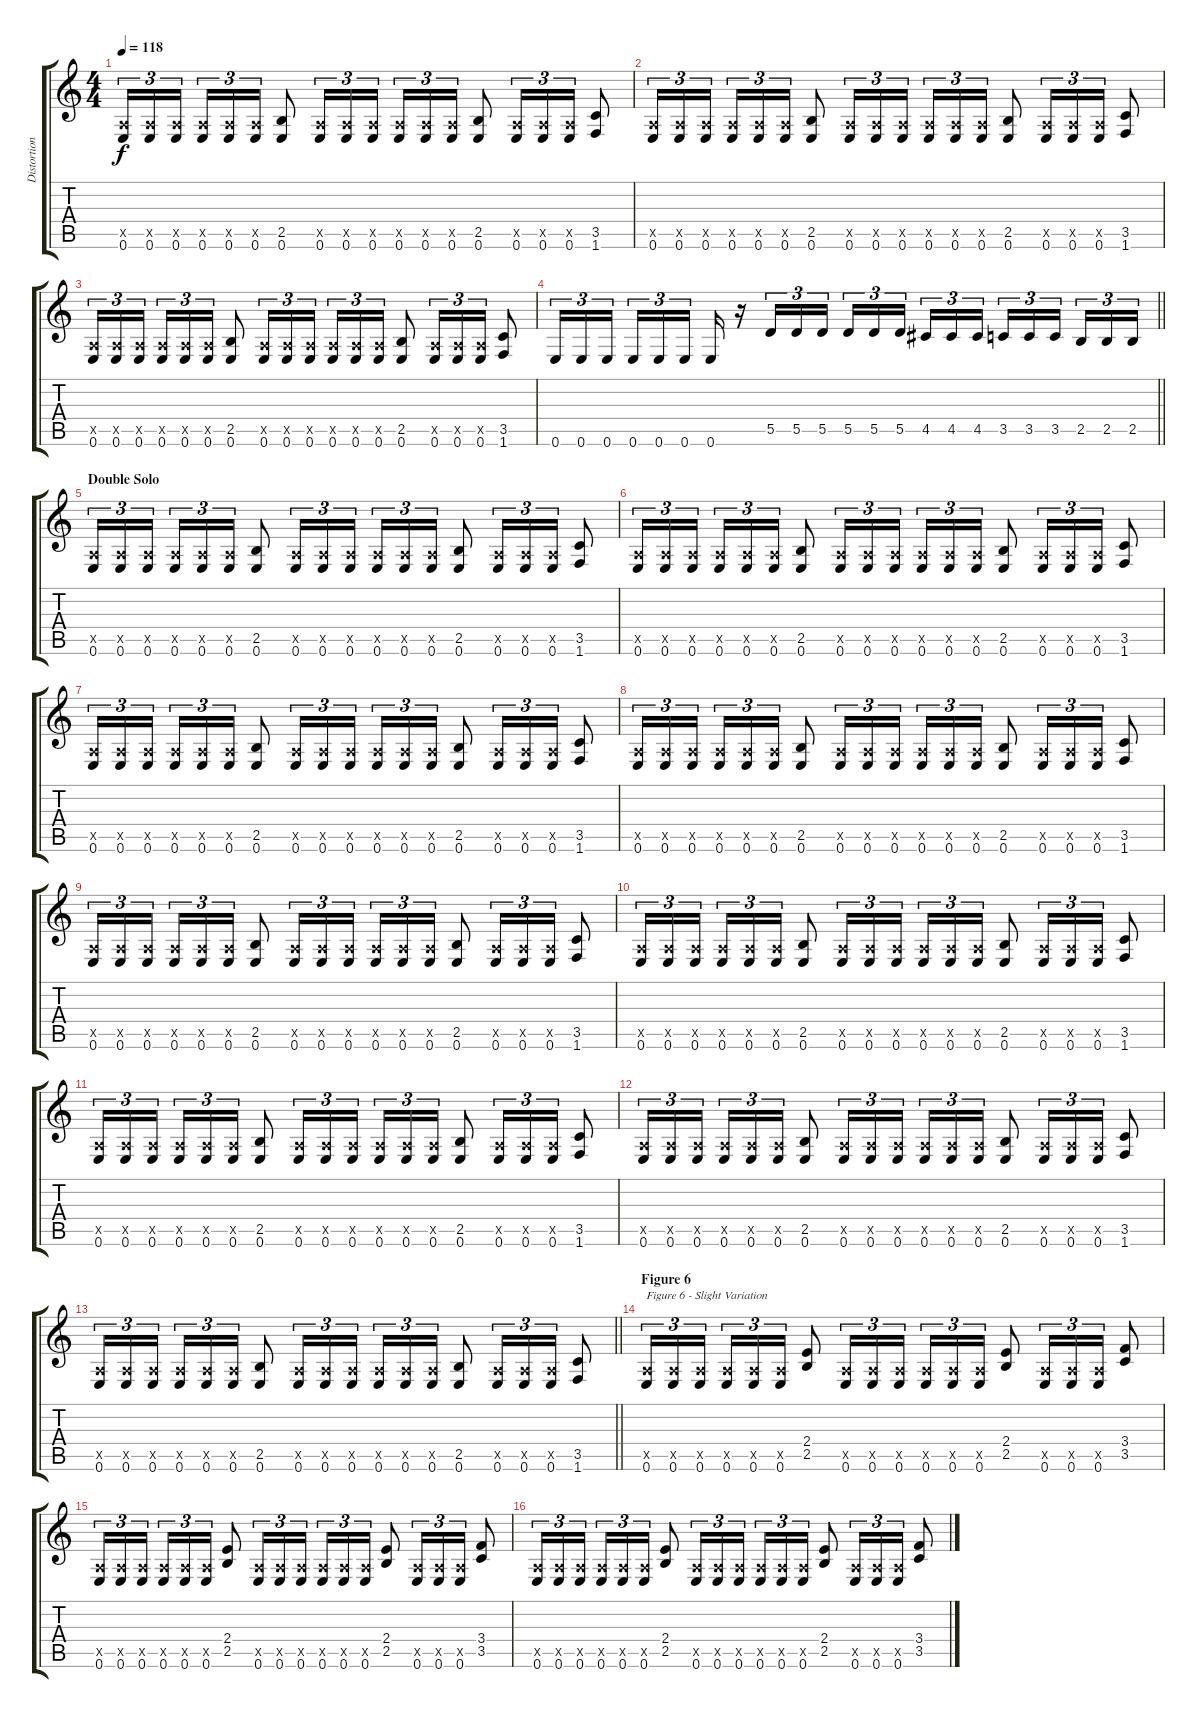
\track ("Distortion Guitar \"Kirk Hammet\"" "Distortion") {instrument distortionguitar}
\staff {score tabs}
\tuning (E4 B3 G3 D3 A2 E2) {hide}
\ts (4 4)
\tempo 118
\clef g2
\ks c
(0.5{x} 0.6).16{tu (3 2) dy f} (0.5{x} 0.6).16{tu (3 2)} (0.5{x} 0.6).16{tu (3 2) beam splitsecondary} (0.5{x} 0.6).16{tu (3 2)} (0.5{x} 0.6).16{tu (3 2)} (0.5{x} 0.6).16{tu (3 2)} (2.5 0.6).8 (0.5{x} 0.6).16{tu (3 2)} (0.5{x} 0.6).16{tu (3 2)} (0.5{x} 0.6).16{tu (3 2)} (0.5{x} 0.6).16{tu (3 2)} (0.5{x} 0.6).16{tu (3 2)} (0.5{x} 0.6).16{tu (3 2)} (2.5 0.6).8 (0.5{x} 0.6).16{tu (3 2)} (0.5{x} 0.6).16{tu (3 2)} (0.5{x} 0.6).16{tu (3 2)} (3.5 1.6).8 |
(0.5{x} 0.6).16{tu (3 2)} (0.5{x} 0.6).16{tu (3 2)} (0.5{x} 0.6).16{tu (3 2) beam splitsecondary} (0.5{x} 0.6).16{tu (3 2)} (0.5{x} 0.6).16{tu (3 2)} (0.5{x} 0.6).16{tu (3 2)} (2.5 0.6).8 (0.5{x} 0.6).16{tu (3 2)} (0.5{x} 0.6).16{tu (3 2)} (0.5{x} 0.6).16{tu (3 2)} (0.5{x} 0.6).16{tu (3 2)} (0.5{x} 0.6).16{tu (3 2)} (0.5{x} 0.6).16{tu (3 2)} (2.5 0.6).8 (0.5{x} 0.6).16{tu (3 2)} (0.5{x} 0.6).16{tu (3 2)} (0.5{x} 0.6).16{tu (3 2)} (3.5 1.6).8 |
(0.5{x} 0.6).16{tu (3 2)} (0.5{x} 0.6).16{tu (3 2)} (0.5{x} 0.6).16{tu (3 2) beam splitsecondary} (0.5{x} 0.6).16{tu (3 2)} (0.5{x} 0.6).16{tu (3 2)} (0.5{x} 0.6).16{tu (3 2)} (2.5 0.6).8 (0.5{x} 0.6).16{tu (3 2)} (0.5{x} 0.6).16{tu (3 2)} (0.5{x} 0.6).16{tu (3 2)} (0.5{x} 0.6).16{tu (3 2)} (0.5{x} 0.6).16{tu (3 2)} (0.5{x} 0.6).16{tu (3 2)} (2.5 0.6).8 (0.5{x} 0.6).16{tu (3 2)} (0.5{x} 0.6).16{tu (3 2)} (0.5{x} 0.6).16{tu (3 2)} (3.5 1.6).8 |
\barLineRight lightlight
0.6.16{tu (3 2)} 0.6.16{tu (3 2)} 0.6.16{tu (3 2) beam splitsecondary} 0.6.16{tu (3 2)} 0.6.16{tu (3 2)} 0.6.16{tu (3 2)} 0.6.16 r.16 5.5.16{tu (3 2)} 5.5.16{tu (3 2)} 5.5.16{tu (3 2)} 5.5.16{tu (3 2)} 5.5.16{tu (3 2)} 5.5.16{tu (3 2) beam splitsecondary} 4.5.16{tu (3 2)} 4.5.16{tu (3 2)} 4.5.16{tu (3 2)} 3.5.16{tu (3 2)} 3.5.16{tu (3 2)} 3.5.16{tu (3 2) beam splitsecondary} 2.5.16{tu (3 2)} 2.5.16{tu (3 2)} 2.5.16{tu (3 2)} |
\section ("" "Double Solo")
(0.5{x} 0.6).16{tu (3 2)} (0.5{x} 0.6).16{tu (3 2)} (0.5{x} 0.6).16{tu (3 2) beam splitsecondary} (0.5{x} 0.6).16{tu (3 2)} (0.5{x} 0.6).16{tu (3 2)} (0.5{x} 0.6).16{tu (3 2)} (2.5 0.6).8 (0.5{x} 0.6).16{tu (3 2)} (0.5{x} 0.6).16{tu (3 2)} (0.5{x} 0.6).16{tu (3 2)} (0.5{x} 0.6).16{tu (3 2)} (0.5{x} 0.6).16{tu (3 2)} (0.5{x} 0.6).16{tu (3 2)} (2.5 0.6).8 (0.5{x} 0.6).16{tu (3 2)} (0.5{x} 0.6).16{tu (3 2)} (0.5{x} 0.6).16{tu (3 2)} (3.5 1.6).8 |
(0.5{x} 0.6).16{tu (3 2)} (0.5{x} 0.6).16{tu (3 2)} (0.5{x} 0.6).16{tu (3 2) beam splitsecondary} (0.5{x} 0.6).16{tu (3 2)} (0.5{x} 0.6).16{tu (3 2)} (0.5{x} 0.6).16{tu (3 2)} (2.5 0.6).8 (0.5{x} 0.6).16{tu (3 2)} (0.5{x} 0.6).16{tu (3 2)} (0.5{x} 0.6).16{tu (3 2)} (0.5{x} 0.6).16{tu (3 2)} (0.5{x} 0.6).16{tu (3 2)} (0.5{x} 0.6).16{tu (3 2)} (2.5 0.6).8 (0.5{x} 0.6).16{tu (3 2)} (0.5{x} 0.6).16{tu (3 2)} (0.5{x} 0.6).16{tu (3 2)} (3.5 1.6).8 |
(0.5{x} 0.6).16{tu (3 2)} (0.5{x} 0.6).16{tu (3 2)} (0.5{x} 0.6).16{tu (3 2) beam splitsecondary} (0.5{x} 0.6).16{tu (3 2)} (0.5{x} 0.6).16{tu (3 2)} (0.5{x} 0.6).16{tu (3 2)} (2.5 0.6).8 (0.5{x} 0.6).16{tu (3 2)} (0.5{x} 0.6).16{tu (3 2)} (0.5{x} 0.6).16{tu (3 2)} (0.5{x} 0.6).16{tu (3 2)} (0.5{x} 0.6).16{tu (3 2)} (0.5{x} 0.6).16{tu (3 2)} (2.5 0.6).8 (0.5{x} 0.6).16{tu (3 2)} (0.5{x} 0.6).16{tu (3 2)} (0.5{x} 0.6).16{tu (3 2)} (3.5 1.6).8 |
(0.5{x} 0.6).16{tu (3 2)} (0.5{x} 0.6).16{tu (3 2)} (0.5{x} 0.6).16{tu (3 2) beam splitsecondary} (0.5{x} 0.6).16{tu (3 2)} (0.5{x} 0.6).16{tu (3 2)} (0.5{x} 0.6).16{tu (3 2)} (2.5 0.6).8 (0.5{x} 0.6).16{tu (3 2)} (0.5{x} 0.6).16{tu (3 2)} (0.5{x} 0.6).16{tu (3 2)} (0.5{x} 0.6).16{tu (3 2)} (0.5{x} 0.6).16{tu (3 2)} (0.5{x} 0.6).16{tu (3 2)} (2.5 0.6).8 (0.5{x} 0.6).16{tu (3 2)} (0.5{x} 0.6).16{tu (3 2)} (0.5{x} 0.6).16{tu (3 2)} (3.5 1.6).8 |
(0.5{x} 0.6).16{tu (3 2)} (0.5{x} 0.6).16{tu (3 2)} (0.5{x} 0.6).16{tu (3 2) beam splitsecondary} (0.5{x} 0.6).16{tu (3 2)} (0.5{x} 0.6).16{tu (3 2)} (0.5{x} 0.6).16{tu (3 2)} (2.5 0.6).8 (0.5{x} 0.6).16{tu (3 2)} (0.5{x} 0.6).16{tu (3 2)} (0.5{x} 0.6).16{tu (3 2)} (0.5{x} 0.6).16{tu (3 2)} (0.5{x} 0.6).16{tu (3 2)} (0.5{x} 0.6).16{tu (3 2)} (2.5 0.6).8 (0.5{x} 0.6).16{tu (3 2)} (0.5{x} 0.6).16{tu (3 2)} (0.5{x} 0.6).16{tu (3 2)} (3.5 1.6).8 |
(0.5{x} 0.6).16{tu (3 2)} (0.5{x} 0.6).16{tu (3 2)} (0.5{x} 0.6).16{tu (3 2) beam splitsecondary} (0.5{x} 0.6).16{tu (3 2)} (0.5{x} 0.6).16{tu (3 2)} (0.5{x} 0.6).16{tu (3 2)} (2.5 0.6).8 (0.5{x} 0.6).16{tu (3 2)} (0.5{x} 0.6).16{tu (3 2)} (0.5{x} 0.6).16{tu (3 2)} (0.5{x} 0.6).16{tu (3 2)} (0.5{x} 0.6).16{tu (3 2)} (0.5{x} 0.6).16{tu (3 2)} (2.5 0.6).8 (0.5{x} 0.6).16{tu (3 2)} (0.5{x} 0.6).16{tu (3 2)} (0.5{x} 0.6).16{tu (3 2)} (3.5 1.6).8 |
(0.5{x} 0.6).16{tu (3 2)} (0.5{x} 0.6).16{tu (3 2)} (0.5{x} 0.6).16{tu (3 2) beam splitsecondary} (0.5{x} 0.6).16{tu (3 2)} (0.5{x} 0.6).16{tu (3 2)} (0.5{x} 0.6).16{tu (3 2)} (2.5 0.6).8 (0.5{x} 0.6).16{tu (3 2)} (0.5{x} 0.6).16{tu (3 2)} (0.5{x} 0.6).16{tu (3 2)} (0.5{x} 0.6).16{tu (3 2)} (0.5{x} 0.6).16{tu (3 2)} (0.5{x} 0.6).16{tu (3 2)} (2.5 0.6).8 (0.5{x} 0.6).16{tu (3 2)} (0.5{x} 0.6).16{tu (3 2)} (0.5{x} 0.6).16{tu (3 2)} (3.5 1.6).8 |
(0.5{x} 0.6).16{tu (3 2)} (0.5{x} 0.6).16{tu (3 2)} (0.5{x} 0.6).16{tu (3 2) beam splitsecondary} (0.5{x} 0.6).16{tu (3 2)} (0.5{x} 0.6).16{tu (3 2)} (0.5{x} 0.6).16{tu (3 2)} (2.5 0.6).8 (0.5{x} 0.6).16{tu (3 2)} (0.5{x} 0.6).16{tu (3 2)} (0.5{x} 0.6).16{tu (3 2)} (0.5{x} 0.6).16{tu (3 2)} (0.5{x} 0.6).16{tu (3 2)} (0.5{x} 0.6).16{tu (3 2)} (2.5 0.6).8 (0.5{x} 0.6).16{tu (3 2)} (0.5{x} 0.6).16{tu (3 2)} (0.5{x} 0.6).16{tu (3 2)} (3.5 1.6).8 |
\barLineRight lightlight
(0.5{x} 0.6).16{tu (3 2)} (0.5{x} 0.6).16{tu (3 2)} (0.5{x} 0.6).16{tu (3 2) beam splitsecondary} (0.5{x} 0.6).16{tu (3 2)} (0.5{x} 0.6).16{tu (3 2)} (0.5{x} 0.6).16{tu (3 2)} (2.5 0.6).8 (0.5{x} 0.6).16{tu (3 2)} (0.5{x} 0.6).16{tu (3 2)} (0.5{x} 0.6).16{tu (3 2)} (0.5{x} 0.6).16{tu (3 2)} (0.5{x} 0.6).16{tu (3 2)} (0.5{x} 0.6).16{tu (3 2)} (2.5 0.6).8 (0.5{x} 0.6).16{tu (3 2)} (0.5{x} 0.6).16{tu (3 2)} (0.5{x} 0.6).16{tu (3 2)} (3.5 1.6).8 |
\section ("" "Figure 6")
(0.5{x} 0.6).16{tu (3 2) txt "Figure 6 - Slight Variation"} (0.5{x} 0.6).16{tu (3 2)} (0.5{x} 0.6).16{tu (3 2) beam splitsecondary} (0.5{x} 0.6).16{tu (3 2)} (0.5{x} 0.6).16{tu (3 2)} (0.5{x} 0.6).16{tu (3 2)} (2.4 2.5).8 (0.5{x} 0.6).16{tu (3 2)} (0.5{x} 0.6).16{tu (3 2)} (0.5{x} 0.6).16{tu (3 2)} (0.5{x} 0.6).16{tu (3 2)} (0.5{x} 0.6).16{tu (3 2)} (0.5{x} 0.6).16{tu (3 2)} (2.4 2.5).8 (0.5{x} 0.6).16{tu (3 2)} (0.5{x} 0.6).16{tu (3 2)} (0.5{x} 0.6).16{tu (3 2)} (3.4 3.5).8 |
(0.5{x} 0.6).16{tu (3 2)} (0.5{x} 0.6).16{tu (3 2)} (0.5{x} 0.6).16{tu (3 2) beam splitsecondary} (0.5{x} 0.6).16{tu (3 2)} (0.5{x} 0.6).16{tu (3 2)} (0.5{x} 0.6).16{tu (3 2)} (2.4 2.5).8 (0.5{x} 0.6).16{tu (3 2)} (0.5{x} 0.6).16{tu (3 2)} (0.5{x} 0.6).16{tu (3 2)} (0.5{x} 0.6).16{tu (3 2)} (0.5{x} 0.6).16{tu (3 2)} (0.5{x} 0.6).16{tu (3 2)} (2.4 2.5).8 (0.5{x} 0.6).16{tu (3 2)} (0.5{x} 0.6).16{tu (3 2)} (0.5{x} 0.6).16{tu (3 2)} (3.4 3.5).8 |
(0.5{x} 0.6).16{tu (3 2)} (0.5{x} 0.6).16{tu (3 2)} (0.5{x} 0.6).16{tu (3 2) beam splitsecondary} (0.5{x} 0.6).16{tu (3 2)} (0.5{x} 0.6).16{tu (3 2)} (0.5{x} 0.6).16{tu (3 2)} (2.4 2.5).8 (0.5{x} 0.6).16{tu (3 2)} (0.5{x} 0.6).16{tu (3 2)} (0.5{x} 0.6).16{tu (3 2)} (0.5{x} 0.6).16{tu (3 2)} (0.5{x} 0.6).16{tu (3 2)} (0.5{x} 0.6).16{tu (3 2)} (2.4 2.5).8 (0.5{x} 0.6).16{tu (3 2)} (0.5{x} 0.6).16{tu (3 2)} (0.5{x} 0.6).16{tu (3 2)} (3.4 3.5).8
